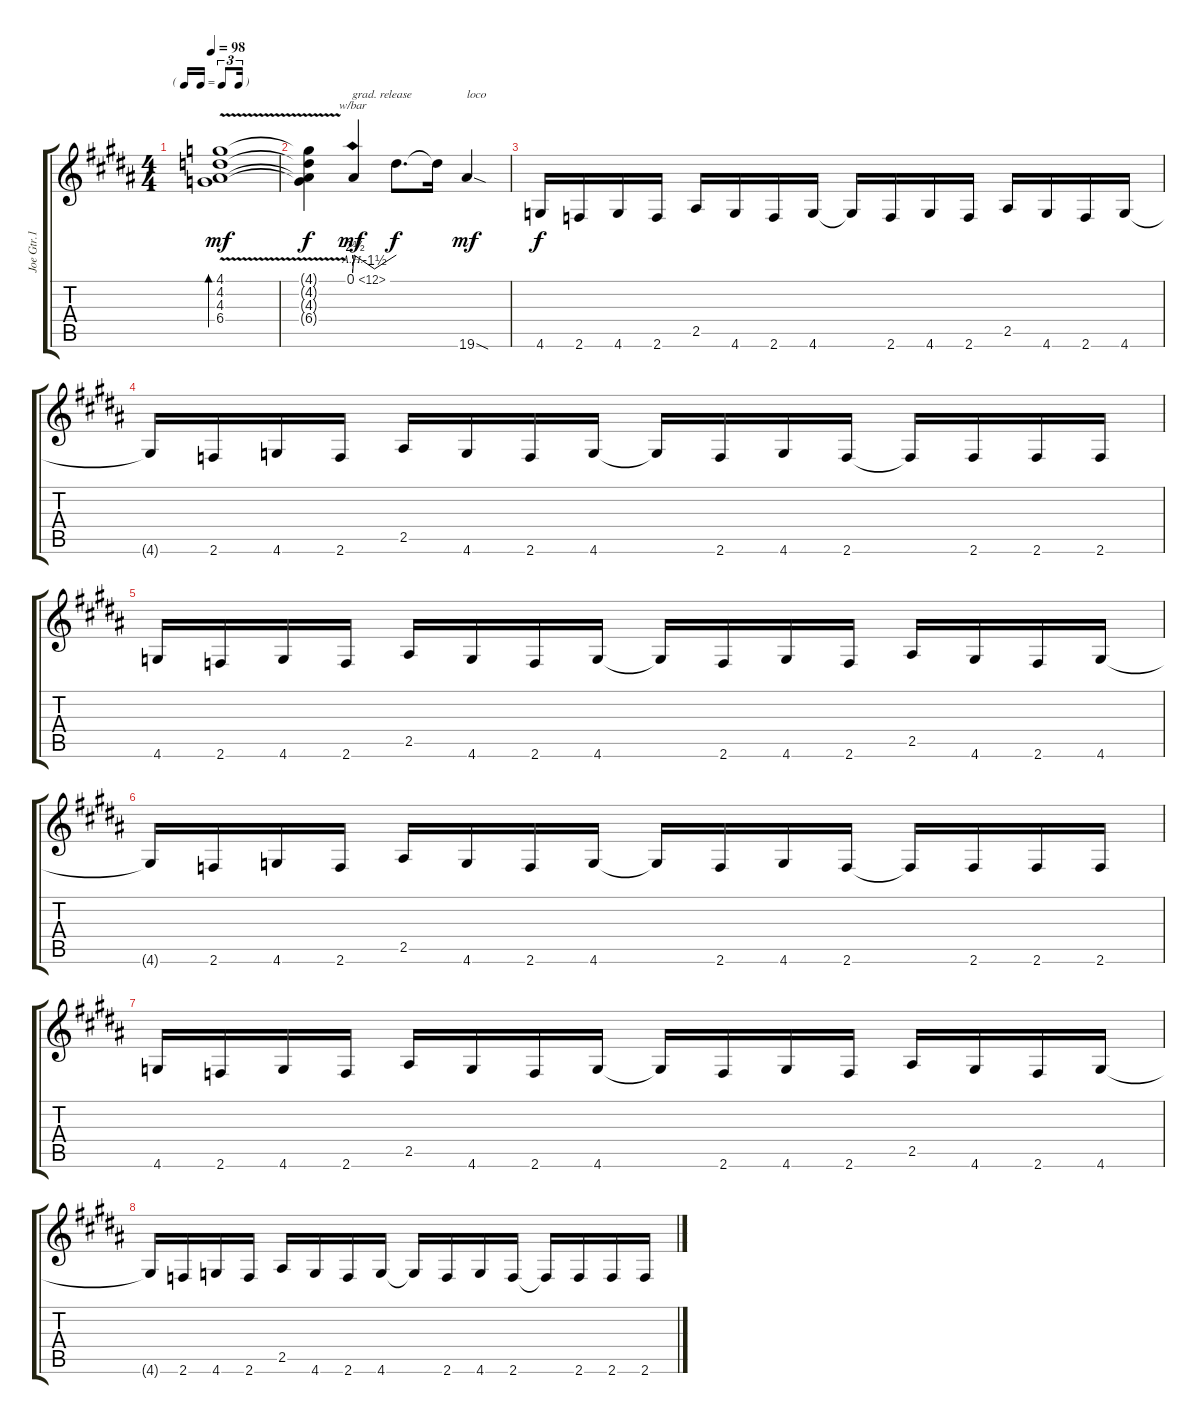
\track ("Joe Gtr.1" "Joe Gtr.1") {instrument distortionguitar}
\staff {score tabs}
\tuning (Eb4 Bb3 Gb3 Db3 Ab2 Eb2) {hide}
\ts (4 4)
\tf triplet16th
\tempo 98
\clef g2
\ks g#minor
(4.1{v} 4.2{v} 4.3{v} 6.4{v}).1{bd 60 dy mf} |
(4.1{t} 4.2{t} 4.3{t} 6.4{t}).4{dy f} 0.1{ah 12}.4{tbe (custom default 0 -10 2 0 30 -6 60 0) txt "grad. release" dy mf instrument distortionguitar} 0.1{t}.8{d dy f} 0.1{t}.16 19.6{sod}.4{txt "loco" dy mf} |
4.6.16{dy f} 2.6.16 4.6.16 2.6.16 2.5.16 4.6.16 2.6.16 4.6.16 4.6{t}.16 2.6.16 4.6.16 2.6.16 2.5.16 4.6.16 2.6.16 4.6.16 |
4.6{t}.16 2.6.16 4.6.16 2.6.16 2.5.16 4.6.16 2.6.16 4.6.16 4.6{t}.16 2.6.16 4.6.16 2.6.16 2.6{t}.16 2.6.16 2.6.16 2.6.16 |
4.6.16 2.6.16 4.6.16 2.6.16 2.5.16 4.6.16 2.6.16 4.6.16 4.6{t}.16 2.6.16 4.6.16 2.6.16 2.5.16 4.6.16 2.6.16 4.6.16 |
4.6{t}.16 2.6.16 4.6.16 2.6.16 2.5.16 4.6.16 2.6.16 4.6.16 4.6{t}.16 2.6.16 4.6.16 2.6.16 2.6{t}.16 2.6.16 2.6.16 2.6.16 |
4.6.16 2.6.16 4.6.16 2.6.16 2.5.16 4.6.16 2.6.16 4.6.16 4.6{t}.16 2.6.16 4.6.16 2.6.16 2.5.16 4.6.16 2.6.16 4.6.16 |
4.6{t}.16 2.6.16 4.6.16 2.6.16 2.5.16 4.6.16 2.6.16 4.6.16 4.6{t}.16 2.6.16 4.6.16 2.6.16 2.6{t}.16 2.6.16 2.6.16 2.6.16
